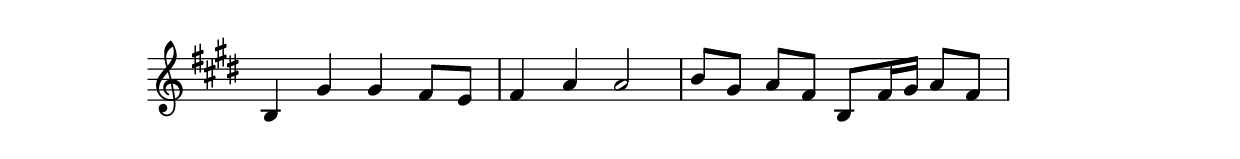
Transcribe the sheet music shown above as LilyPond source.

#(ly:set-option 'midi-extension "mid")
\version "2.12.3"
\include "english.ly"
\header{ 
title = ""
composer = ""
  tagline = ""  % removed 
}
%{
 Key: E
Mode: Major

| P G G RS | R m m - | PG mR P-RG mR |
  .                          . 
 %}
  
melody = {
\once \override Staff.TimeSignature #'stencil = ##f
\clef treble
\key c \major
\autoBeamOn  
\cadenzaOn
\bar "|" g4  e'4  e'4  d'8[  c'8]  \bar "|" d'4  f'4  f'2   \bar "|" g'8[  e'8]  f'8[  d'8]  g8[   d'16  e'16]  f'8[  d'8]  \bar "|"
}

text = \lyricmode {
  
}

\score{
\transpose c' e'
<<
  \new Voice = "one" {
    \melody
  }
  \new Lyrics \lyricsto "one" \text
>>
\layout {
  \context {
       \Score
    \remove "Bar_number_engraver"
  } 
  }
\midi { 
  \context {
    \Score
    tempoWholesPerMinute = #(ly:make-moment 200 4)
   }
 }
}
